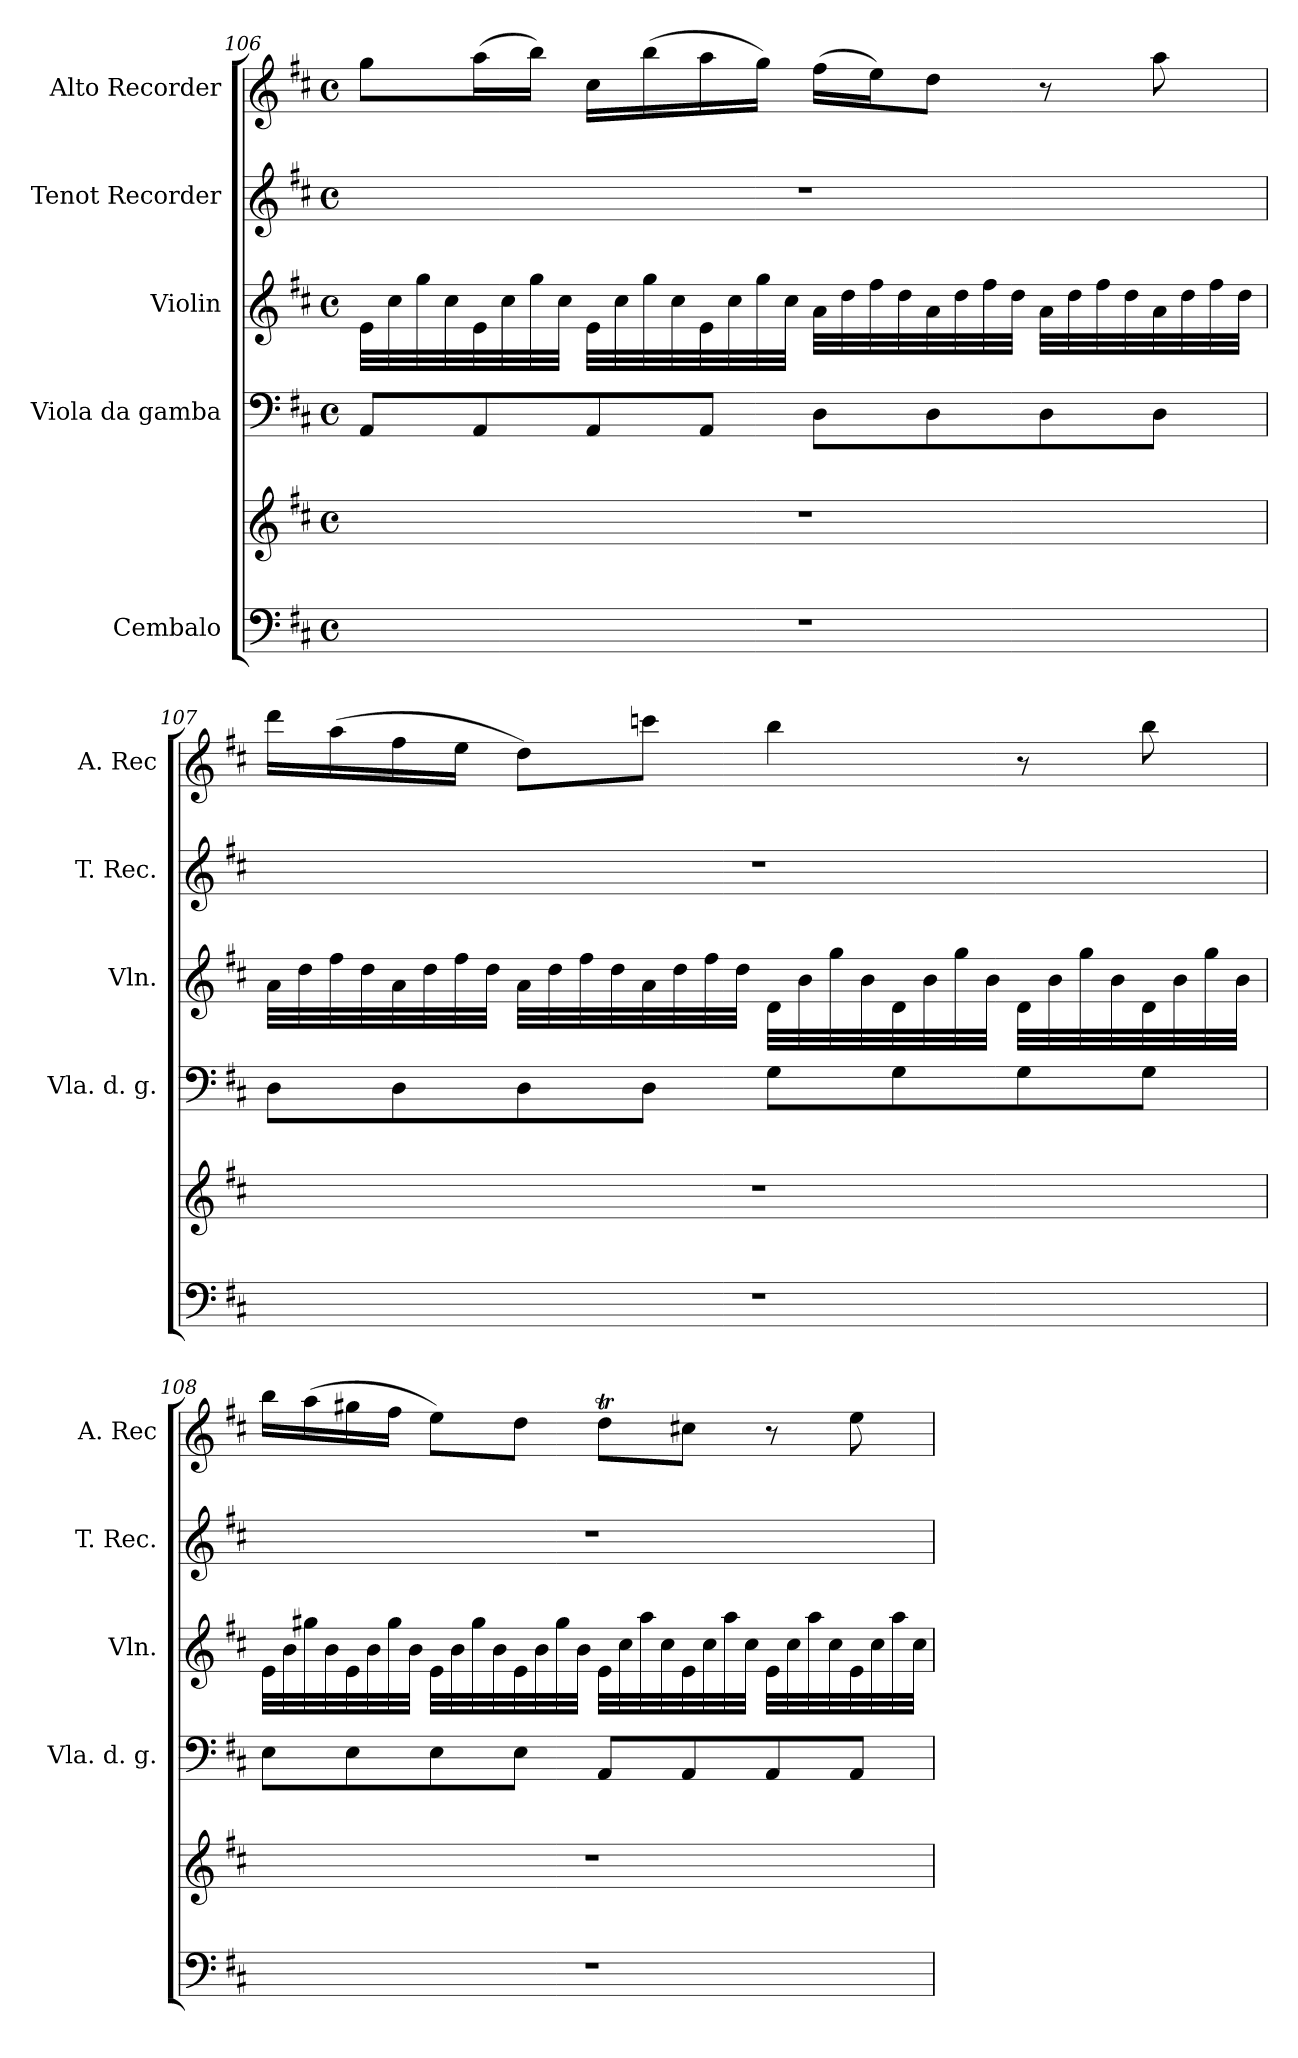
**kern	**kern	**kern	**kern	**kern	**kern
*part5	*part5	*part4	*part3	*part2	*part1
*staff6	*staff5	*staff4	*staff3	*staff2	*staff1
*I"Cembalo	*	*I"Viola da gamba	*I"Violin	*I"Tenot Recorder	*I"Alto Recorder
*	*	*I'Vla. d. g.	*I'Vln.	*I'T. Rec.	*I'A. Rec
*clefF4	*clefG2	*clefF4	*clefG2	*clefG2	*clefG2
*k[f#c#]	*k[f#c#]	*k[f#c#]	*k[f#c#]	*k[f#c#]	*k[f#c#]
*M4/4	*M4/4	*M4/4	*M4/4	*M4/4	*M4/4
*met(c)	*met(c)	*met(c)	*met(c)	*met(c)	*met(c)
=106	=106	=106	=106	=106	=106
1r	1r	8AA/L	32e\LLL	1r	8gg\L
.	.	.	32cc#\	.	.
.	.	.	32gg\	.	.
.	.	.	32cc#\	.	.
.	.	8AA/	32e\	.	(16aa\L
.	.	.	32cc#\	.	.
.	.	.	32gg\	.	16bb\JJ)
.	.	.	32cc#\JJJ	.	.
.	.	8AA/	32e\LLL	.	16cc#\LL
.	.	.	32cc#\	.	.
.	.	.	32gg\	.	(16bb\
.	.	.	32cc#\	.	.
.	.	8AA/J	32e\	.	16aa\
.	.	.	32cc#\	.	.
.	.	.	32gg\	.	16gg\JJ)
.	.	.	32cc#\JJJ	.	.
.	.	8D\L	32a\LLL	.	(16ff#\LL
.	.	.	32dd\	.	.
.	.	.	32ff#\	.	16ee\J)
.	.	.	32dd\	.	.
.	.	8D\	32a\	.	8dd\J
.	.	.	32dd\	.	.
.	.	.	32ff#\	.	.
.	.	.	32dd\JJJ	.	.
.	.	8D\	32a\LLL	.	8r
.	.	.	32dd\	.	.
.	.	.	32ff#\	.	.
.	.	.	32dd\	.	.
.	.	8D\J	32a\	.	8aa\
.	.	.	32dd\	.	.
.	.	.	32ff#\	.	.
.	.	.	32dd\JJJ	.	.
!!LO:LB:g=z
=107	=107	=107	=107	=107	=107
1r	1r	8D\L	32a\LLL	1r	16ddd\LL
.	.	.	32dd\	.	.
.	.	.	32ff#\	.	(16aa\
.	.	.	32dd\	.	.
.	.	8D\	32a\	.	16ff#\
.	.	.	32dd\	.	.
.	.	.	32ff#\	.	16ee\JJ
.	.	.	32dd\JJJ	.	.
.	.	8D\	32a\LLL	.	8dd\L)
.	.	.	32dd\	.	.
.	.	.	32ff#\	.	.
.	.	.	32dd\	.	.
.	.	8D\J	32a\	.	8cccn\J
.	.	.	32dd\	.	.
.	.	.	32ff#\	.	.
.	.	.	32dd\JJJ	.	.
.	.	8G\L	32d\LLL	.	4bb\
.	.	.	32b\	.	.
.	.	.	32gg\	.	.
.	.	.	32b\	.	.
.	.	8G\	32d\	.	.
.	.	.	32b\	.	.
.	.	.	32gg\	.	.
.	.	.	32b\JJJ	.	.
.	.	8G\	32d\LLL	.	8r
.	.	.	32b\	.	.
.	.	.	32gg\	.	.
.	.	.	32b\	.	.
.	.	8G\J	32d\	.	8bb\
.	.	.	32b\	.	.
.	.	.	32gg\	.	.
.	.	.	32b\JJJ	.	.
=108	=108	=108	=108	=108	=108
1r	1r	8E\L	32e\LLL	1r	16bb\LL
.	.	.	32b\	.	.
.	.	.	32gg#X\	.	(16aa\
.	.	.	32b\	.	.
.	.	8E\	32e\	.	16gg#X\
.	.	.	32b\	.	.
.	.	.	32gg#\	.	16ff#\JJ
.	.	.	32b\JJJ	.	.
.	.	8E\	32e\LLL	.	8ee\L)
.	.	.	32b\	.	.
.	.	.	32gg#\	.	.
.	.	.	32b\	.	.
.	.	8E\J	32e\	.	8dd\J
.	.	.	32b\	.	.
.	.	.	32gg#\	.	.
.	.	.	32b\JJJ	.	.
.	.	8AA/L	32e\LLL	.	8ddT\L
.	.	.	32cc#\	.	.
.	.	.	32aa\	.	.
.	.	.	32cc#\	.	.
.	.	8AA/	32e\	.	8cc#X\J
.	.	.	32cc#\	.	.
.	.	.	32aa\	.	.
.	.	.	32cc#\JJJ	.	.
.	.	8AA/	32e\LLL	.	8r
.	.	.	32cc#\	.	.
.	.	.	32aa\	.	.
.	.	.	32cc#\	.	.
.	.	8AA/J	32e\	.	8ee\
.	.	.	32cc#\	.	.
.	.	.	32aa\	.	.
.	.	.	32cc#\JJJ	.	.
=	=	=	=	=	=
*-	*-	*-	*-	*-	*-
